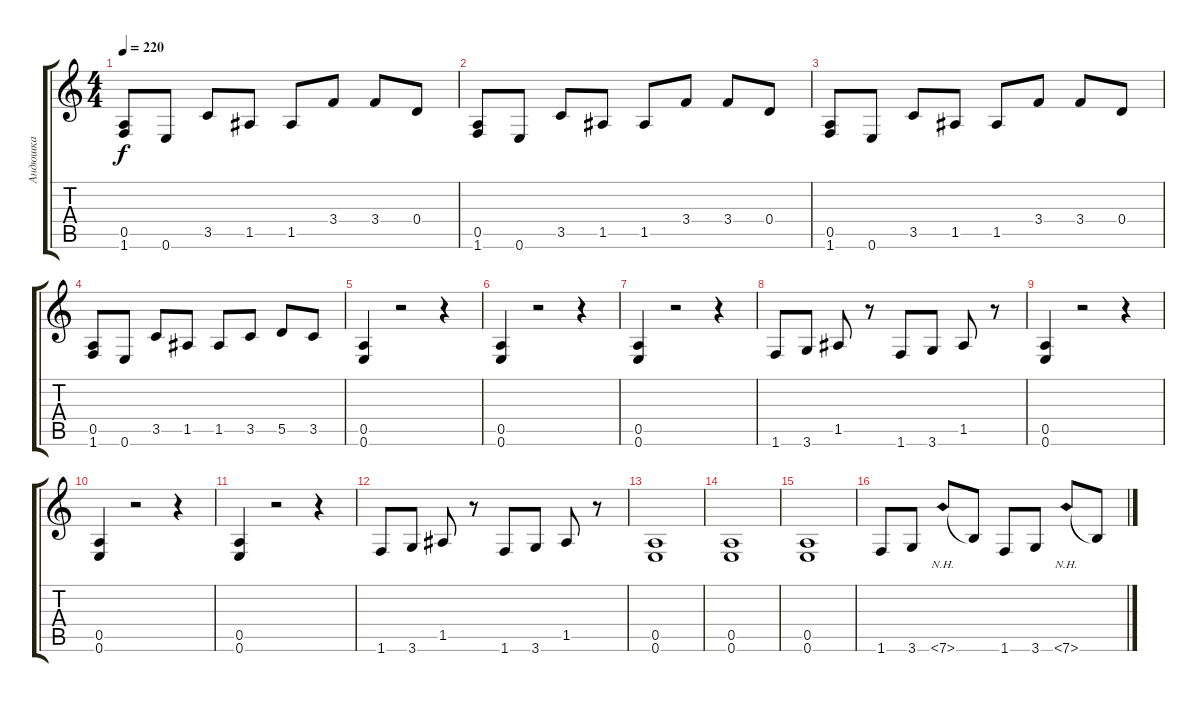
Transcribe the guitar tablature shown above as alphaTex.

\track ("Андюшка" "Андюшка") {instrument distortionguitar}
\staff {score tabs}
\tuning (E4 B3 G3 D3 A2 E2) {hide}
\ts (4 4)
\tempo 220
\clef g2
\ks c
(0.5 1.6).8{dy f} 0.6.8 3.5.8 1.5.8 1.5.8 3.4.8 3.4.8 0.4.8 |
(0.5 1.6).8 0.6.8 3.5.8 1.5.8 1.5.8 3.4.8 3.4.8 0.4.8 |
(0.5 1.6).8 0.6.8 3.5.8 1.5.8 1.5.8 3.4.8 3.4.8 0.4.8 |
(0.5 1.6).8 0.6.8 3.5.8 1.5.8 1.5.8 3.5.8 5.5.8 3.5.8 |
(0.5 0.6).4 r.2 r.4 |
(0.5 0.6).4 r.2 r.4 |
(0.5 0.6).4 r.2 r.4 |
1.6.8 3.6.8 1.5.8 r.8 1.6.8 3.6.8 1.5.8 r.8 |
(0.5 0.6).4 r.2 r.4 |
(0.5 0.6).4 r.2 r.4 |
(0.5 0.6).4 r.2 r.4 |
1.6.8 3.6.8 1.5.8 r.8 1.6.8 3.6.8 1.5.8 r.8 |
(0.5 0.6).1 |
(0.5 0.6).1 |
(0.5 0.6).1 |
1.6.8 3.6.8 7.6{nh}.8 7.6{t}.8 1.6.8 3.6.8 7.6{nh}.8 7.6{t}.8
